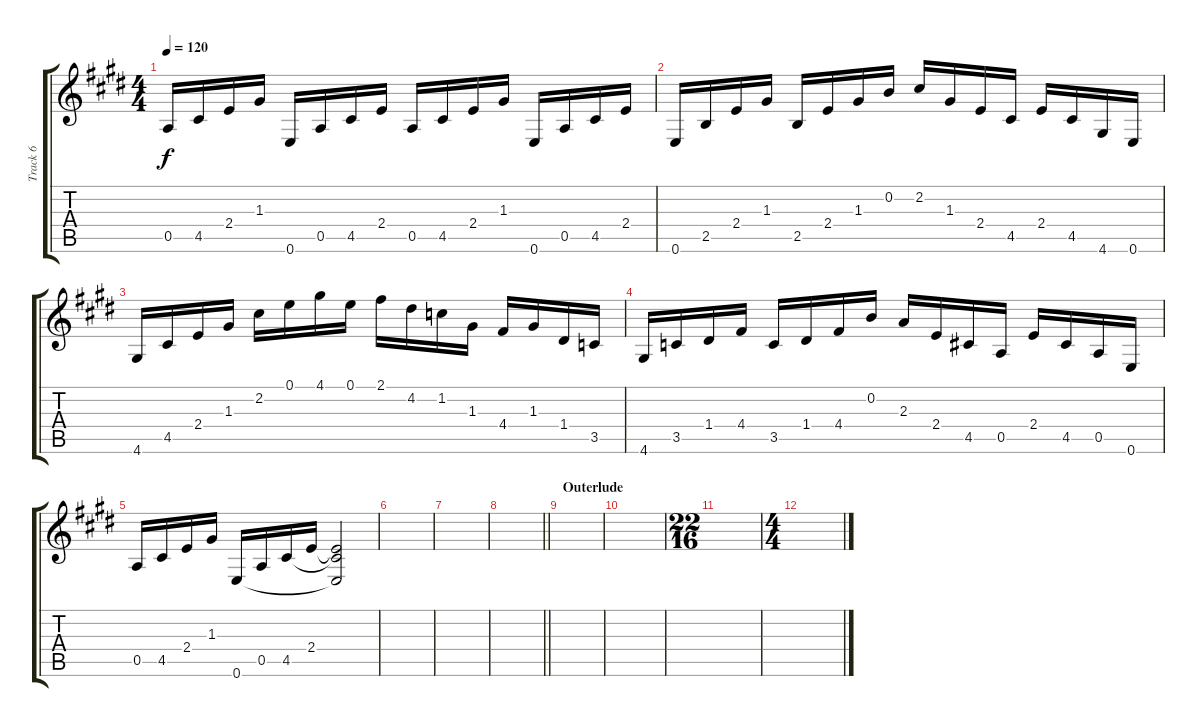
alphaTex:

\track ("Track 6" "Track 6") {instrument acousticguitarsteel}
\staff {score tabs}
\tuning (E4 B3 G3 D3 A2 E2) {hide}
\ts (4 4)
\tempo 120
\clef g2
\ks e
0.5.16{dy f} 4.5.16 2.4.16 1.3.16 0.6.16 0.5.16 4.5.16 2.4.16 0.5.16 4.5.16 2.4.16 1.3.16 0.6.16 0.5.16 4.5.16 2.4.16 |
0.6.16 2.5.16 2.4.16 1.3.16 2.5.16 2.4.16 1.3.16 0.2.16 2.2.16 1.3.16 2.4.16 4.5.16 2.4.16 4.5.16 4.6.16 0.6.16 |
4.6.16 4.5.16 2.4.16 1.3.16 2.2.16 0.1.16 4.1.16 0.1.16 2.1.16 4.2.16 1.2.16 1.3.16 4.4.16 1.3.16 1.4.16 3.5.16 |
4.6.16 3.5.16 1.4.16 4.4.16 3.5.16 1.4.16 4.4.16 0.2.16 2.3.16 2.4.16 4.5.16 0.5.16 2.4.16 4.5.16 0.5.16 0.6.16 |
0.5.16 4.5.16 2.4.16 1.3.16 0.6.16 0.5.16 4.5.16 2.4.16 (2.4{t} 4.5{t} 0.6{t}).2 |
|
|
\barLineRight lightlight
|
\section ("" "Outerlude")
|
|
\ts (22 16)
|
\ts (4 4)
